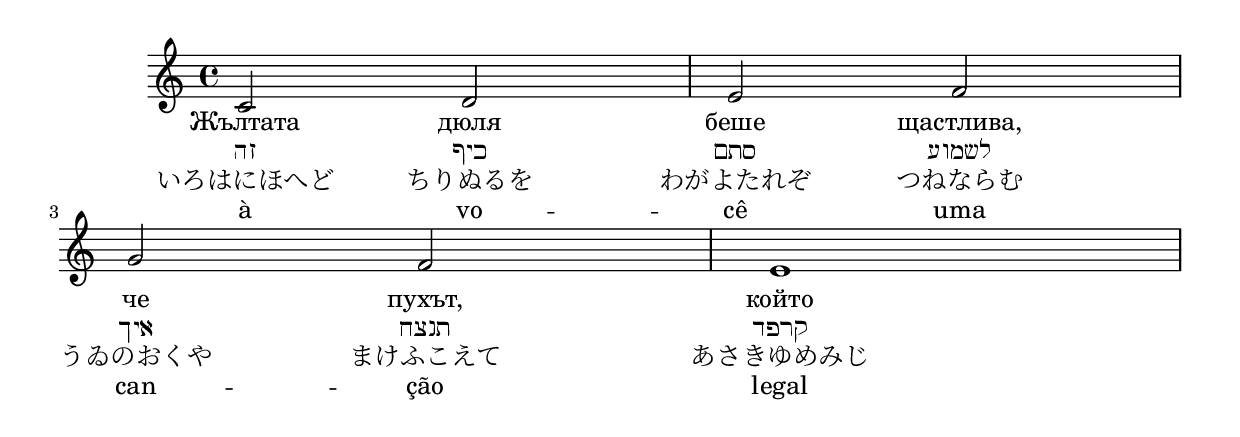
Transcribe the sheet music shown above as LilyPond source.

%% Do not edit this file; it is automatically
%% generated from LSR http://lsr.dsi.unimi.it
%% This file is in the public domain.
\version "2.13.39"

\header {
  lsrtags = "text"

  texidoc = "
Various scripts may be used for texts (like titles and lyrics) by
entering them in UTF-8 encoding, and using a Pango based backend.
Depending on the fonts installed, this fragment will render Bulgarian
(Cyrillic), Hebrew, Japanese and Portuguese.

"
  doctitle = "UTF-8"
} % begin verbatim

% end verbatim - this comment is a hack to prevent texinfo.tex
% from choking on non-European UTF-8 subsets

%% Edit this file using a Unicode aware editor, such as GVIM, GEDIT, Emacs

%{

You may have to install additional fonts.

Red Hat Fedora

    taipeifonts fonts-xorg-truetype ttfonts-ja fonts-arabic \
   ttfonts-zh_CN fonts-ja fonts-hebrew

Debian GNU/Linux

   apt-get install emacs-intl-fonts xfonts-intl-.* \
  ttf-kochi-gothic ttf-kochi-mincho \
  xfonts-bolkhov-75dpi xfonts-cronyx-100dpi xfonts-cronyx-75dpi
%}

% Cyrillic font
bulgarian = \lyricmode {
  Жълтата дюля беше щастлива, че пухът, който цъфна, замръзна като гьон.
}

hebrew = \lyricmode {
  זה כיף סתם לשמוע איך תנצח קרפד עץ טוב בגן.
}

japanese = \lyricmode {
  いろはにほへど ちりぬるを
  わがよたれぞ  つねならむ
  うゐのおくや  まけふこえて
  あさきゆめみじ ゑひもせず
}

% "a legal song to you"
portuguese = \lyricmode {
  à vo -- cê uma can -- ção legal
}

\relative c' {
  c2 d
  e2 f
  g2 f
  e1
}
\addlyrics { \bulgarian }
\addlyrics { \hebrew }
\addlyrics { \japanese }
\addlyrics { \portuguese }
